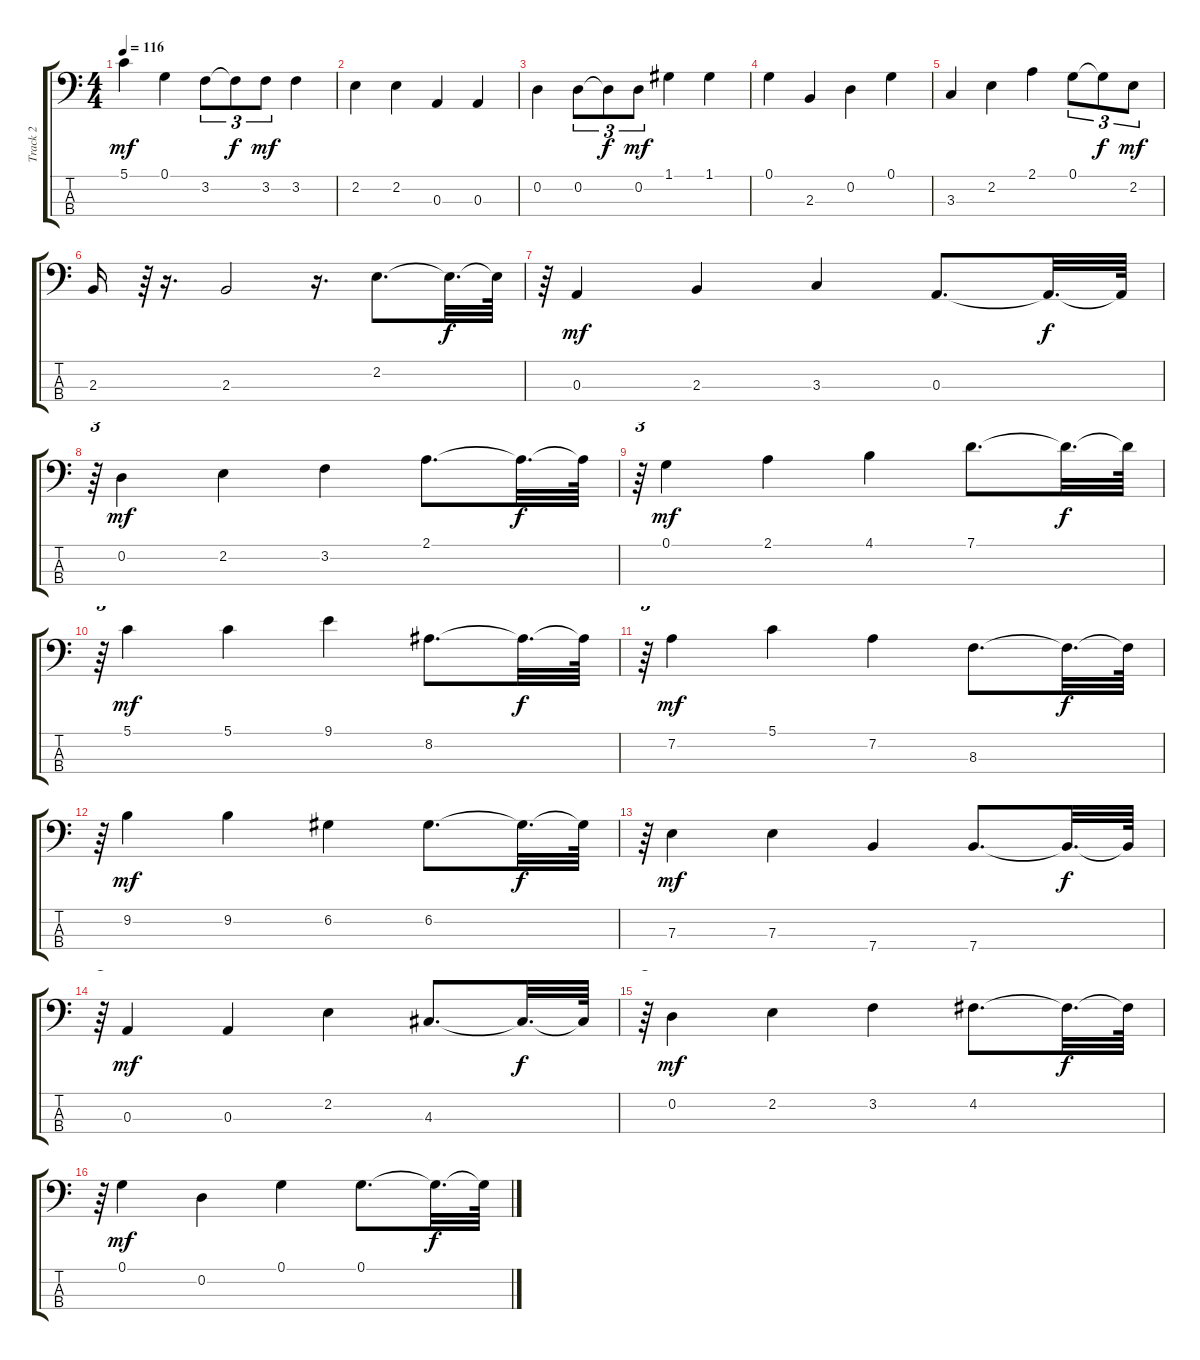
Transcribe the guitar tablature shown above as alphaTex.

\track ("Track 2" "Track 2") {instrument acousticbass}
\staff {score tabs}
\tuning (G2 D2 A1 E1) {hide}
\ts (4 4)
\tempo 116
\clef f4
\ks c
5.1.4{dy mf} 0.1.4 3.2.8{tu (3 2)} 3.2{t}.8{tu (3 2) dy f} 3.2.8{tu (3 2) dy mf} 3.2.4 |
2.2.4 2.2.4 0.3.4 0.3.4 |
0.2.4 0.2.8{tu (3 2)} 0.2{t}.8{tu (3 2) dy f} 0.2.8{tu (3 2) dy mf} 1.1.4 1.1.4 |
0.1.4 2.3.4 0.2.4 0.1.4 |
3.3.4 2.2.4 2.1.4 0.1.8{tu (3 2)} 0.1{t}.8{tu (3 2) dy f} 2.2.8{tu (3 2) dy mf} |
2.3.16 r.64{tu (3 2)} r.16{d} 2.3.2 r.16{d} 2.2.8{d} 2.2{t}.32{d dy f} 2.2{t}.64 |
r.64{tu (3 2)} 0.3.4{dy mf} 2.3.4 3.3.4 0.3.8{d} 0.3{t}.32{d dy f} 0.3{t}.64 |
r.64{tu (3 2)} 0.2.4{dy mf} 2.2.4 3.2.4 2.1.8{d} 2.1{t}.32{d dy f} 2.1{t}.64 |
r.64{tu (3 2)} 0.1.4{dy mf} 2.1.4 4.1.4 7.1.8{d} 7.1{t}.32{d dy f} 7.1{t}.64 |
r.64{tu (3 2)} 5.1.4{dy mf} 5.1.4 9.1.4 8.2.8{d} 8.2{t}.32{d dy f} 8.2{t}.64 |
r.64{tu (3 2)} 7.2.4{dy mf} 5.1.4 7.2.4 8.3.8{d} 8.3{t}.32{d dy f} 8.3{t}.64 |
r.64{tu (3 2)} 9.2.4{dy mf} 9.2.4 6.2.4 6.2.8{d} 6.2{t}.32{d dy f} 6.2{t}.64 |
r.64{tu (3 2)} 7.3.4{dy mf} 7.3.4 7.4.4 7.4.8{d} 7.4{t}.32{d dy f} 7.4{t}.64 |
r.64{tu (3 2)} 0.3.4{dy mf} 0.3.4 2.2.4 4.3.8{d} 4.3{t}.32{d dy f} 4.3{t}.64 |
r.64{tu (3 2)} 0.2.4{dy mf} 2.2.4 3.2.4 4.2.8{d} 4.2{t}.32{d dy f} 4.2{t}.64 |
r.64{tu (3 2)} 0.1.4{dy mf} 0.2.4 0.1.4 0.1.8{d} 0.1{t}.32{d dy f} 0.1{t}.64
